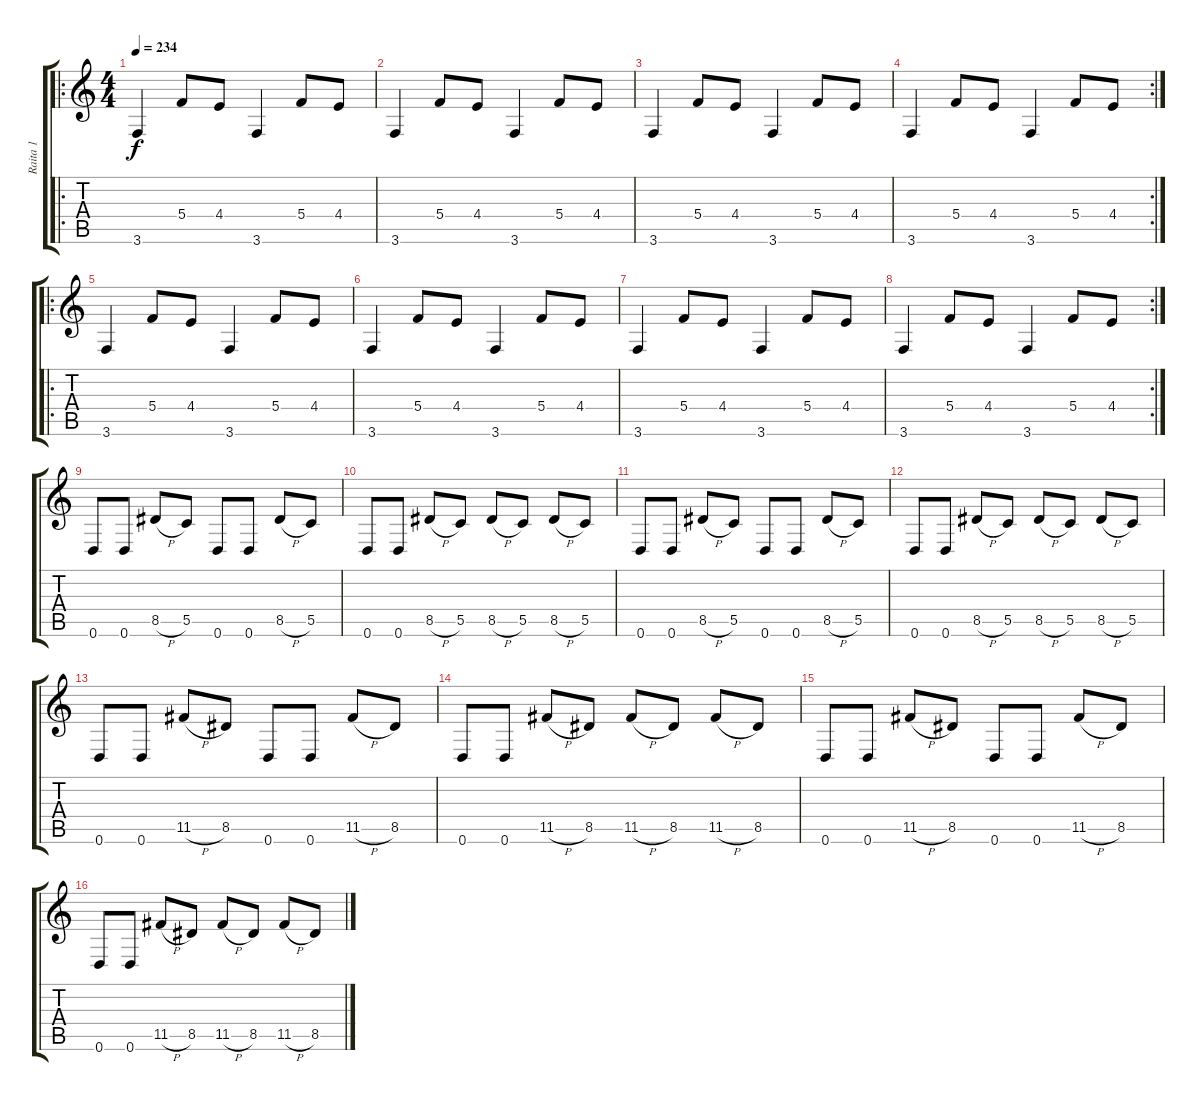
\track ("Raita 1" "Raita 1") {instrument distortionguitar}
\staff {score tabs}
\tuning (D4 A3 F3 C3 G2 D2) {hide}
\ro
\ts (4 4)
\tempo 234
\clef g2
\ks c
3.6.4{dy f instrument distortionguitar} 5.4.8 4.4.8 3.6.4 5.4.8 4.4.8 |
3.6.4 5.4.8 4.4.8 3.6.4 5.4.8 4.4.8 |
3.6.4 5.4.8 4.4.8 3.6.4 5.4.8 4.4.8 |
\rc 2
3.6.4 5.4.8 4.4.8 3.6.4 5.4.8 4.4.8 |
\ro
3.6.4 5.4.8 4.4.8 3.6.4 5.4.8 4.4.8 |
3.6.4 5.4.8 4.4.8 3.6.4 5.4.8 4.4.8 |
3.6.4 5.4.8 4.4.8 3.6.4 5.4.8 4.4.8 |
\rc 2
3.6.4 5.4.8 4.4.8 3.6.4 5.4.8 4.4.8 |
0.6.8 0.6.8 8.5{h}.8 5.5.8 0.6.8 0.6.8 8.5{h}.8 5.5.8 |
0.6.8 0.6.8 8.5{h}.8 5.5.8 8.5{h}.8 5.5.8 8.5{h}.8 5.5.8 |
0.6.8 0.6.8 8.5{h}.8 5.5.8 0.6.8 0.6.8 8.5{h}.8 5.5.8 |
0.6.8 0.6.8 8.5{h}.8 5.5.8 8.5{h}.8 5.5.8 8.5{h}.8 5.5.8 |
0.6.8 0.6.8 11.5{h}.8 8.5.8 0.6.8 0.6.8 11.5{h}.8 8.5.8 |
0.6.8 0.6.8 11.5{h}.8 8.5.8 11.5{h}.8 8.5.8 11.5{h}.8 8.5.8 |
0.6.8 0.6.8 11.5{h}.8 8.5.8 0.6.8 0.6.8 11.5{h}.8 8.5.8 |
0.6.8 0.6.8 11.5{h}.8 8.5.8 11.5{h}.8 8.5.8 11.5{h}.8 8.5.8
